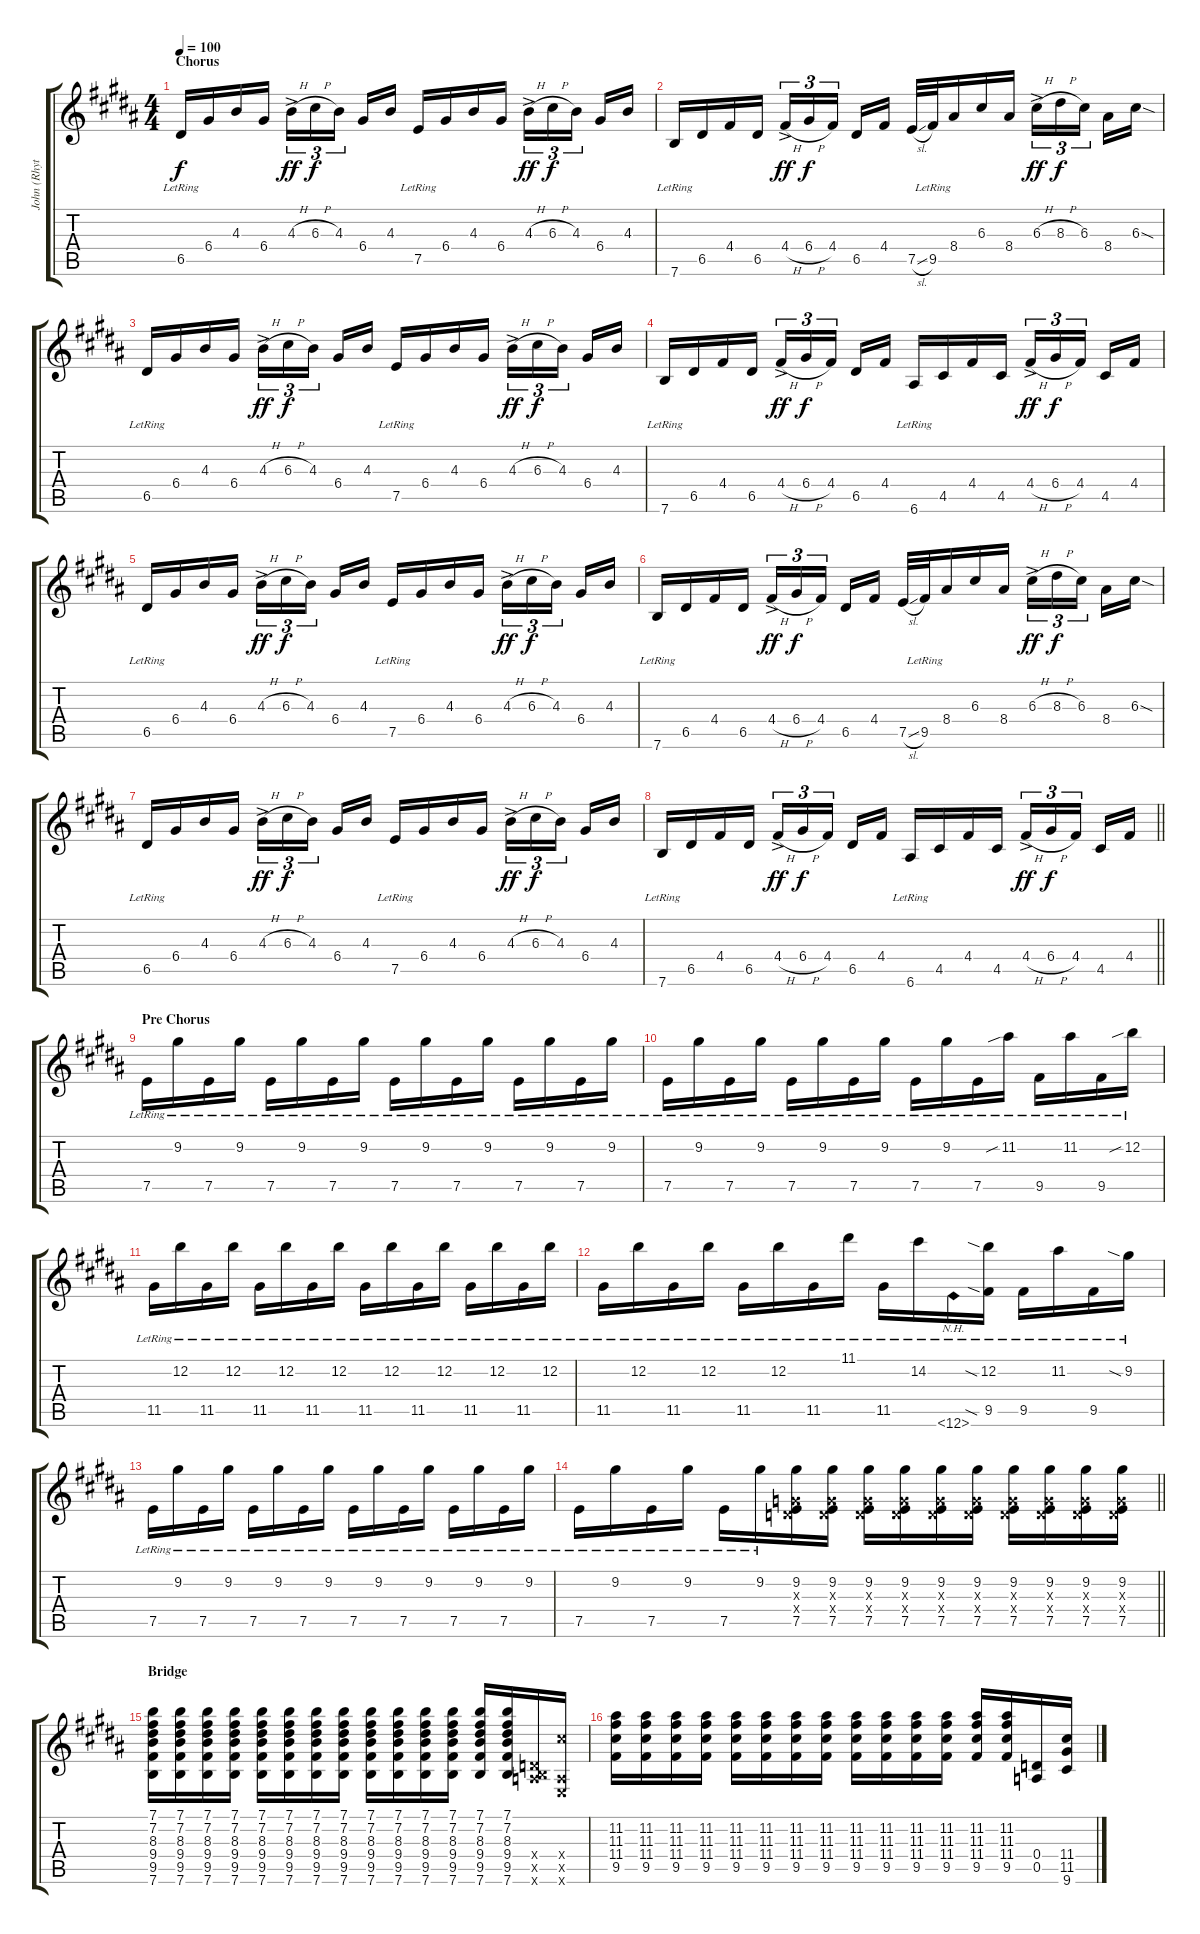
\track ("John (Rhythm Guitar)" "John (Rhyt") {instrument electricguitarclean}
\staff {score tabs}
\tuning (E4 B3 G3 D3 A2 E2) {hide}
\ts (4 4)
\section ("" "Chorus")
\tempo 100
\clef g2
\ks b
6.5{lr}.16{dy f} 6.4.16 4.3.16 6.4.16 4.3{h ac}.16{tu (3 2) dy ff} 6.3{h}.16{tu (3 2) dy f} 4.3.16{tu (3 2) beam splitsecondary} 6.4.16 4.3.16 7.5{lr}.16 6.4.16 4.3.16 6.4.16 4.3{h ac}.16{tu (3 2) dy ff} 6.3{h}.16{tu (3 2) dy f} 4.3.16{tu (3 2) beam splitsecondary} 6.4.16 4.3.16 |
7.6{lr}.16 6.5.16 4.4.16 6.5.16 4.4{h ac}.16{tu (3 2) dy ff} 6.4{h}.16{tu (3 2) dy f} 4.4.16{tu (3 2) beam splitsecondary} 6.5.16 4.4.16 7.5{sl}.32 9.5{lr}.32 8.4.16 6.3.16 8.4.16 6.3{h ac}.16{tu (3 2) dy ff} 8.3{h}.16{tu (3 2) dy f} 6.3.16{tu (3 2) beam splitsecondary} 8.4.16 6.3{sod}.16 |
6.5{lr}.16 6.4.16 4.3.16 6.4.16 4.3{h ac}.16{tu (3 2) dy ff} 6.3{h}.16{tu (3 2) dy f} 4.3.16{tu (3 2) beam splitsecondary} 6.4.16 4.3.16 7.5{lr}.16 6.4.16 4.3.16 6.4.16 4.3{h ac}.16{tu (3 2) dy ff} 6.3{h}.16{tu (3 2) dy f} 4.3.16{tu (3 2) beam splitsecondary} 6.4.16 4.3.16 |
7.6{lr}.16 6.5.16 4.4.16 6.5.16 4.4{h ac}.16{tu (3 2) dy ff} 6.4{h}.16{tu (3 2) dy f} 4.4.16{tu (3 2) beam splitsecondary} 6.5.16 4.4.16 6.6{lr}.16 4.5.16 4.4.16 4.5.16 4.4{h ac}.16{tu (3 2) dy ff} 6.4{h}.16{tu (3 2) dy f} 4.4.16{tu (3 2) beam splitsecondary} 4.5.16 4.4.16 |
6.5{lr}.16 6.4.16 4.3.16 6.4.16 4.3{h ac}.16{tu (3 2) dy ff} 6.3{h}.16{tu (3 2) dy f} 4.3.16{tu (3 2) beam splitsecondary} 6.4.16 4.3.16 7.5{lr}.16 6.4.16 4.3.16 6.4.16 4.3{h ac}.16{tu (3 2) dy ff} 6.3{h}.16{tu (3 2) dy f} 4.3.16{tu (3 2) beam splitsecondary} 6.4.16 4.3.16 |
7.6{lr}.16 6.5.16 4.4.16 6.5.16 4.4{h ac}.16{tu (3 2) dy ff} 6.4{h}.16{tu (3 2) dy f} 4.4.16{tu (3 2) beam splitsecondary} 6.5.16 4.4.16 7.5{sl}.32 9.5{lr}.32 8.4.16 6.3.16 8.4.16 6.3{h ac}.16{tu (3 2) dy ff} 8.3{h}.16{tu (3 2) dy f} 6.3.16{tu (3 2) beam splitsecondary} 8.4.16 6.3{sod}.16 |
6.5{lr}.16 6.4.16 4.3.16 6.4.16 4.3{h ac}.16{tu (3 2) dy ff} 6.3{h}.16{tu (3 2) dy f} 4.3.16{tu (3 2) beam splitsecondary} 6.4.16 4.3.16 7.5{lr}.16 6.4.16 4.3.16 6.4.16 4.3{h ac}.16{tu (3 2) dy ff} 6.3{h}.16{tu (3 2) dy f} 4.3.16{tu (3 2) beam splitsecondary} 6.4.16 4.3.16 |
\barLineRight lightlight
7.6{lr}.16 6.5.16 4.4.16 6.5.16 4.4{h ac}.16{tu (3 2) dy ff} 6.4{h}.16{tu (3 2) dy f} 4.4.16{tu (3 2) beam splitsecondary} 6.5.16 4.4.16 6.6{lr}.16 4.5.16 4.4.16 4.5.16 4.4{h ac}.16{tu (3 2) dy ff} 6.4{h}.16{tu (3 2) dy f} 4.4.16{tu (3 2) beam splitsecondary} 4.5.16 4.4.16 |
\section ("" "Pre Chorus")
7.5{lr}.16 9.2{lr}.16 7.5{lr}.16 9.2{lr}.16 7.5{lr}.16 9.2{lr}.16 7.5{lr}.16 9.2{lr}.16 7.5{lr}.16 9.2{lr}.16 7.5{lr}.16 9.2{lr}.16 7.5{lr}.16 9.2{lr}.16 7.5{lr}.16 9.2{lr}.16 |
7.5{lr}.16 9.2{lr}.16 7.5{lr}.16 9.2{lr}.16 7.5{lr}.16 9.2{lr}.16 7.5{lr}.16 9.2{lr}.16 7.5{lr}.16 9.2{lr}.16 7.5{lr}.16 11.2{sib lr}.16 9.5{lr}.16 11.2{lr}.16 9.5{lr}.16 12.2{sib lr}.16 |
11.5{lr}.16 12.2{lr}.16 11.5{lr}.16 12.2{lr}.16 11.5{lr}.16 12.2{lr}.16 11.5{lr}.16 12.2{lr}.16 11.5{lr}.16 12.2{lr}.16 11.5{lr}.16 12.2{lr}.16 11.5{lr}.16 12.2{lr}.16 11.5{lr}.16 12.2{lr}.16 |
11.5{lr}.16 12.2{lr}.16 11.5{lr}.16 12.2{lr}.16 11.5{lr}.16 12.2{lr}.16 11.5{lr}.16 11.1{lr}.16 11.5{lr}.16 14.2{lr}.16 12.6{nh lr}.16 (12.2{sia lr} 9.5{sia lr}).16 9.5{lr}.16 11.2{lr}.16 9.5{lr}.16 9.2{sia lr}.16 |
7.5{lr}.16 9.2{lr}.16 7.5{lr}.16 9.2{lr}.16 7.5{lr}.16 9.2{lr}.16 7.5{lr}.16 9.2{lr}.16 7.5{lr}.16 9.2{lr}.16 7.5{lr}.16 9.2{lr}.16 7.5{lr}.16 9.2{lr}.16 7.5{lr}.16 9.2{lr}.16 |
\barLineRight lightlight
7.5{lr}.16 9.2{lr}.16 7.5{lr}.16 9.2{lr}.16 7.5{lr}.16 9.2{lr}.16 (9.2 0.3{x} 0.4{x} 7.5).16 (9.2 0.3{x} 0.4{x} 7.5).16 (9.2 0.3{x} 0.4{x} 7.5).16 (9.2 0.3{x} 0.4{x} 7.5).16 (9.2 0.3{x} 0.4{x} 7.5).16 (9.2 0.3{x} 0.4{x} 7.5).16 (9.2 0.3{x} 0.4{x} 7.5).16 (9.2 0.3{x} 0.4{x} 7.5).16 (9.2 0.3{x} 0.4{x} 7.5).16 (9.2 0.3{x} 0.4{x} 7.5).16 |
\section ("" "Bridge")
(7.1 7.2 8.3 9.4 9.5 7.6).16 (7.1 7.2 8.3 9.4 9.5 7.6).16 (7.1 7.2 8.3 9.4 9.5 7.6).16 (7.1 7.2 8.3 9.4 9.5 7.6).16 (7.1 7.2 8.3 9.4 9.5 7.6).16 (7.1 7.2 8.3 9.4 9.5 7.6).16 (7.1 7.2 8.3 9.4 9.5 7.6).16 (7.1 7.2 8.3 9.4 9.5 7.6).16 (7.1 7.2 8.3 9.4 9.5 7.6).16 (7.1 7.2 8.3 9.4 9.5 7.6).16 (7.1 7.2 8.3 9.4 9.5 7.6).16 (7.1 7.2 8.3 9.4 9.5 7.6).16 (7.1 7.2 8.3 9.4 9.5 7.6).16 (7.1 7.2 8.3 9.4 9.5 7.6).16 (0.4{x} 0.5{x} 7.6{x}).16 (11.4{x} 0.5{x} 0.6{x}).16 |
(11.2 11.3 11.4 9.5).16 (11.2 11.3 11.4 9.5).16 (11.2 11.3 11.4 9.5).16 (11.2 11.3 11.4 9.5).16 (11.2 11.3 11.4 9.5).16 (11.2 11.3 11.4 9.5).16 (11.2 11.3 11.4 9.5).16 (11.2 11.3 11.4 9.5).16 (11.2 11.3 11.4 9.5).16 (11.2 11.3 11.4 9.5).16 (11.2 11.3 11.4 9.5).16 (11.2 11.3 11.4 9.5).16 (11.2 11.3 11.4 9.5).16 (11.2 11.3 11.4 9.5).16 (0.4 0.5).16 (11.4 11.5 9.6).16
